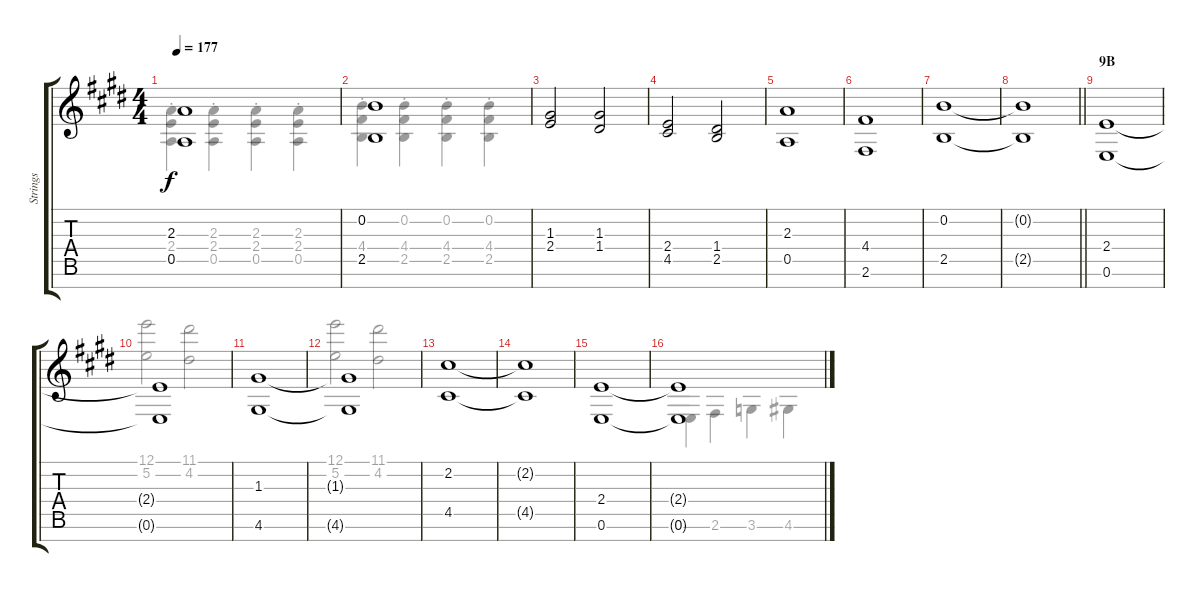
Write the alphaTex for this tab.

\track ("Strings" "Strings") {instrument stringensemble1}
\staff {score tabs}
\tuning (E5 B4 G4 D4 A3 E3 B2) {hide}
\voice
\ts (4 4)
\tempo 177
\clef g2
\ks e
(2.3 0.5).1{dy f} |
(0.2 2.5).1 |
(1.3 2.4).2 (1.3 1.4).2 |
(2.4 4.5).2 (1.4 2.5).2 |
(2.3 0.5).1 |
(4.4 2.6).1 |
(0.2 2.5).1 |
\barLineRight lightlight
(0.2{t} 2.5{t}).1 |
\section ("" "9B")
(2.4 0.6).1 |
(2.4{t} 0.6{t}).1 |
(1.3 4.6).1 |
(1.3{t} 4.6{t}).1 |
(2.2 4.5).1 |
(2.2{t} 4.5{t}).1 |
(2.4 0.6).1 |
(2.4{t} 0.6{t}).1
\voice
\clef g2
\ottava regular
\simile none
\ks e
(2.3{st} 2.4{st} 0.5{st}).4{dy f} (2.3{st} 2.4{st} 0.5{st}).4 (2.3{st} 2.4{st} 0.5{st}).4 (2.3{st} 2.4{st} 0.5{st}).4 |
(0.2{st} 4.4{st} 2.5{st}).4 (0.2{st} 4.4{st} 2.5{st}).4 (0.2{st} 4.4{st} 2.5{st}).4 (0.2{st} 4.4{st} 2.5{st}).4 |
|
|
|
|
|
\barLineRight lightlight
|
|
(12.1 5.2).2 (11.1 4.2).2 |
|
(12.1 5.2).2 (11.1 4.2).2 |
|
|
|
0.6.4 2.6.4 3.6.4 4.6.4
